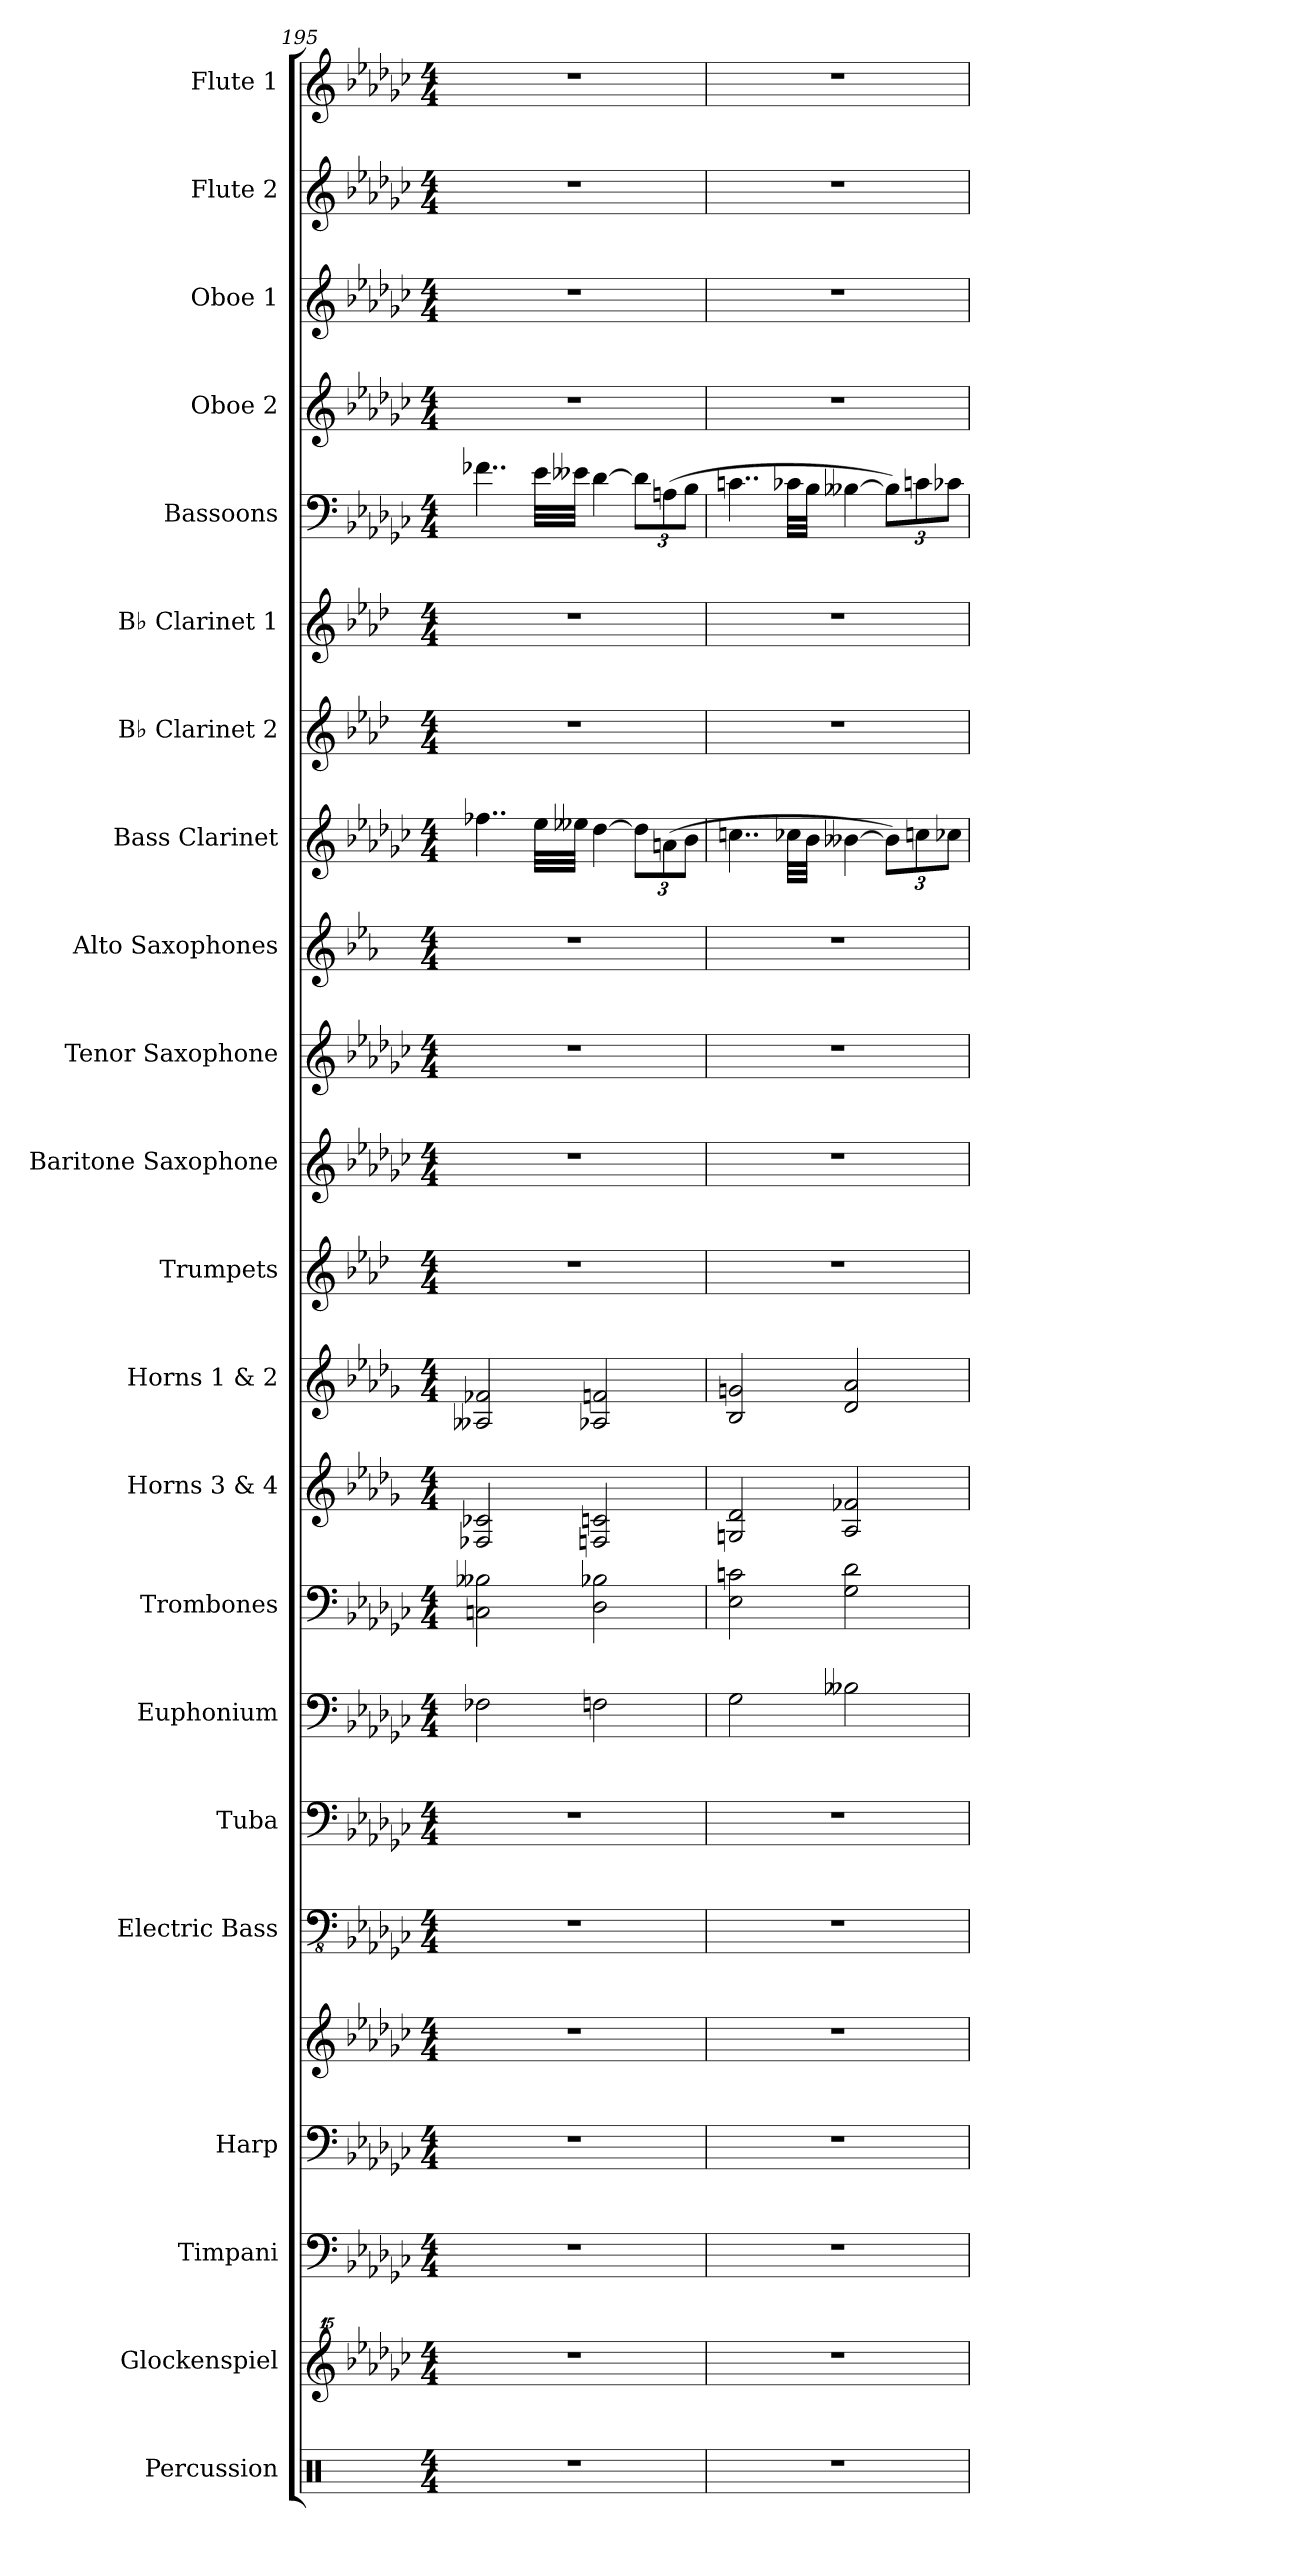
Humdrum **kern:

**kern	**kern	**kern	**kern	**kern	**kern	**kern	**kern	**kern	**kern	**kern	**kern	**kern	**kern	**kern	**kern	**kern	**kern	**kern	**kern	**kern	**kern	**kern
*part22	*part21	*part20	*part19	*part19	*part18	*part17	*part16	*part15	*part14	*part13	*part12	*part11	*part10	*part9	*part8	*part7	*part6	*part5	*part4	*part3	*part2	*part1
*staff23	*staff22	*staff21	*staff20	*staff19	*staff18	*staff17	*staff16	*staff15	*staff14	*staff13	*staff12	*staff11	*staff10	*staff9	*staff8	*staff7	*staff6	*staff5	*staff4	*staff3	*staff2	*staff1
*I"Percussion	*I"Glockenspiel	*I"Timpani	*I"Harp	*	*I"Electric Bass	*I"Tuba	*I"Euphonium	*I"Trombones	*I"Horns 3 &amp; 4	*I"Horns 1 &amp; 2	*I"Trumpets	*I"Baritone Saxophone	*I"Tenor Saxophone	*I"Alto Saxophones	*I"Bass Clarinet	*I"B♭ Clarinet 2	*I"B♭ Clarinet 1	*I"Bassoons	*I"Oboe 2	*I"Oboe 1	*I"Flute 2	*I"Flute 1
*I'Perc.	*I'Glk.	*I'Timp.	*I'Hrp.	*	*I'El. B.	*I'Tba.	*I'Euph.	*I'Tbns.	*I'Hns. 3/4	*I'Hns. 1/2	*I'Tpts.	*I'Bar. Sax.	*I'T. Sax.	*I'A. Saxes.	*I'B. Cl.	*I'B♭ Cl. 2	*I'B♭ Cl. 1	*I'Bsns.	*I'Ob. 2	*I'Ob. 1	*I'Fl. 2	*I'Fl. 1
!!LO:PB:g=z
*clefX	*clefG^^2	*clefF4	*clefF4	*clefG2	*clefFv4	*clefF4	*clefF4	*clefF4	*clefG2	*clefG2	*clefG2	*clefG2	*clefG2	*clefG2	*clefG2	*clefG2	*clefG2	*clefF4	*clefG2	*clefG2	*clefG2	*clefG2
*	*	*	*	*	*	*	*	*	*ITrd4c7	*ITrd4c7	*ITrd1c2	*ITrd12c21	*ITrd8c14	*ITrd5c9	*ITrd8c14	*ITrd1c2	*ITrd1c2	*	*	*	*	*
*k[]	*k[b-e-a-d-g-c-]	*k[b-e-a-d-g-c-]	*k[b-e-a-d-g-c-]	*k[b-e-a-d-g-c-]	*k[b-e-a-d-g-c-]	*k[b-e-a-d-g-c-]	*k[b-e-a-d-g-c-]	*k[b-e-a-d-g-c-]	*k[b-e-a-d-g-c-]	*k[b-e-a-d-g-c-]	*k[b-e-a-d-g-c-]	*k[b-e-a-d-g-c-]	*k[b-e-a-d-g-c-]	*k[b-e-a-d-g-c-]	*k[b-e-a-d-g-c-]	*k[b-e-a-d-g-c-]	*k[b-e-a-d-g-c-]	*k[b-e-a-d-g-c-]	*k[b-e-a-d-g-c-]	*k[b-e-a-d-g-c-]	*k[b-e-a-d-g-c-]	*k[b-e-a-d-g-c-]
*M4/4	*M4/4	*M4/4	*M4/4	*M4/4	*M4/4	*M4/4	*M4/4	*M4/4	*M4/4	*M4/4	*M4/4	*M4/4	*M4/4	*M4/4	*M4/4	*M4/4	*M4/4	*M4/4	*M4/4	*M4/4	*M4/4	*M4/4
=195	=195	=195	=195	=195	=195	=195	=195	=195	=195	=195	=195	=195	=195	=195	=195	=195	=195	=195	=195	=195	=195	=195
1r	1r	1r	1r	1r	1r	1r	2F-X\	2Cn\ 2B--X\	2BB--X/ 2F-X/	2D--X/ 2B--X/	1r	1r	1r	1r	4..f-X\	1r	1r	4..f-X\	1r	1r	1r	1r
.	.	.	.	.	.	.	.	.	.	.	.	.	.	.	32e-\LLL	.	.	32e-\LLL	.	.	.	.
.	.	.	.	.	.	.	.	.	.	.	.	.	.	.	32e--X\JJJ	.	.	32e--X\JJJ	.	.	.	.
.	.	.	.	.	.	.	2Fn\	2D-\ 2B-X\	2BB-X/ 2Fn/	2D-X/ 2B-X/	.	.	.	.	[4d-\	.	.	[4d-\	.	.	.	.
*	*	*	*	*	*	*	*	*	*	*	*	*	*	*	*Xbrackettup	*	*	*Xbrackettup	*	*	*	*
.	.	.	.	.	.	.	.	.	.	.	.	.	.	.	12d-\L]	.	.	12d-\L]	.	.	.	.
.	.	.	.	.	.	.	.	.	.	.	.	.	.	.	(12An\	.	.	(12An\	.	.	.	.
.	.	.	.	.	.	.	.	.	.	.	.	.	.	.	12B-\J	.	.	12B-\J	.	.	.	.
=196	=196	=196	=196	=196	=196	=196	=196	=196	=196	=196	=196	=196	=196	=196	=196	=196	=196	=196	=196	=196	=196	=196
1r	1r	1r	1r	1r	1r	1r	2G-\	2E-\ 2cn\	2Cn/ 2G-/	2E-/ 2cn/	1r	1r	1r	1r	4..cn\	1r	1r	4..cn\	1r	1r	1r	1r
.	.	.	.	.	.	.	.	.	.	.	.	.	.	.	32c-X\LLL	.	.	32c-X\LLL	.	.	.	.
.	.	.	.	.	.	.	.	.	.	.	.	.	.	.	32B-\JJJ	.	.	32B-\JJJ	.	.	.	.
.	.	.	.	.	.	.	2B--X\	2G-\ 2d-\	2D-/ 2B--X/	2G-/ 2d-/	.	.	.	.	[4B--X\	.	.	[4B--X\	.	.	.	.
.	.	.	.	.	.	.	.	.	.	.	.	.	.	.	12B--\L])	.	.	12B--\L])	.	.	.	.
.	.	.	.	.	.	.	.	.	.	.	.	.	.	.	12cn\	.	.	12cn\	.	.	.	.
.	.	.	.	.	.	.	.	.	.	.	.	.	.	.	12c-X\J	.	.	12c-X\J	.	.	.	.
=	=	=	=	=	=	=	=	=	=	=	=	=	=	=	=	=	=	=	=	=	=	=
*-	*-	*-	*-	*-	*-	*-	*-	*-	*-	*-	*-	*-	*-	*-	*-	*-	*-	*-	*-	*-	*-	*-
